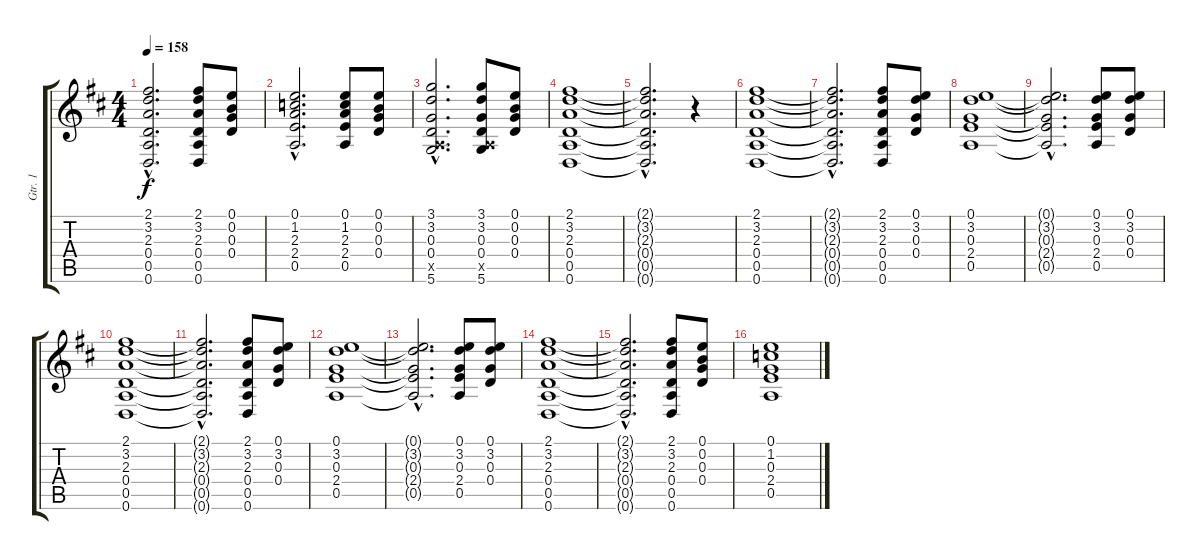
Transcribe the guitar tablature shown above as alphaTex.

\track ("Gtr. 1" "Gtr. 1") {instrument distortionguitar}
\staff {score tabs}
\tuning (E4 B3 G3 D3 A2 D2) {hide}
\ts (4 4)
\tempo 158
\clef g2
\ks d
(2.1{hac} 3.2{hac} 2.3{hac} 0.4{hac} 0.5{hac} 0.6{hac}).2{d dy f} (2.1 3.2 2.3 0.4 0.5 0.6).8 (0.1 0.2 0.3 0.4).8 |
(0.1{hac} 1.2{hac} 2.3{hac} 2.4{hac} 0.5{hac}).2{d} (0.1 1.2 2.3 2.4 0.5).8 (0.1 0.2 0.3 0.4).8 |
(3.1{hac} 3.2{hac} 0.3{hac} 0.4{hac} 0.5{hac x} 5.6{hac}).2{d} (3.1 3.2 0.3 0.4 0.5{x} 5.6).8 (0.1 0.2 0.3 0.4).8 |
(2.1 3.2 2.3 0.4 0.5 0.6).1 |
(2.1{hac t} 3.2{hac t} 2.3{hac t} 0.4{hac t} 0.5{hac t} 0.6{hac t}).2{d} r.4 |
(2.1 3.2 2.3 0.4 0.5 0.6).1 |
(2.1{hac t} 3.2{hac t} 2.3{hac t} 0.4{hac t} 0.5{hac t} 0.6{hac t}).2{d} (2.1 3.2 2.3 0.4 0.5 0.6).8 (0.1 3.2 0.3 0.4).8 |
(0.1 3.2 0.3 2.4 0.5).1 |
(0.1{hac t} 3.2{hac t} 0.3{hac t} 2.4{hac t} 0.5{hac t}).2{d} (0.1 3.2 0.3 2.4 0.5).8 (0.1 3.2 0.3 0.4).8 |
(2.1 3.2 2.3 0.4 0.5 0.6).1 |
(2.1{hac t} 3.2{hac t} 2.3{hac t} 0.4{hac t} 0.5{hac t} 0.6{hac t}).2{d} (2.1 3.2 2.3 0.4 0.5 0.6).8 (0.1 3.2 0.3 0.4).8 |
(0.1 3.2 0.3 2.4 0.5).1 |
(0.1{hac t} 3.2{hac t} 0.3{hac t} 2.4{hac t} 0.5{hac t}).2{d} (0.1 3.2 0.3 2.4 0.5).8 (0.1 3.2 0.3 0.4).8 |
(2.1 3.2 2.3 0.4 0.5 0.6).1 |
(2.1{hac t} 3.2{hac t} 2.3{hac t} 0.4{hac t} 0.5{hac t} 0.6{hac t}).2{d} (2.1 3.2 2.3 0.4 0.5 0.6).8 (0.1 0.2 0.3 0.4).8 |
(0.1 1.2 0.3 2.4 0.5).1
